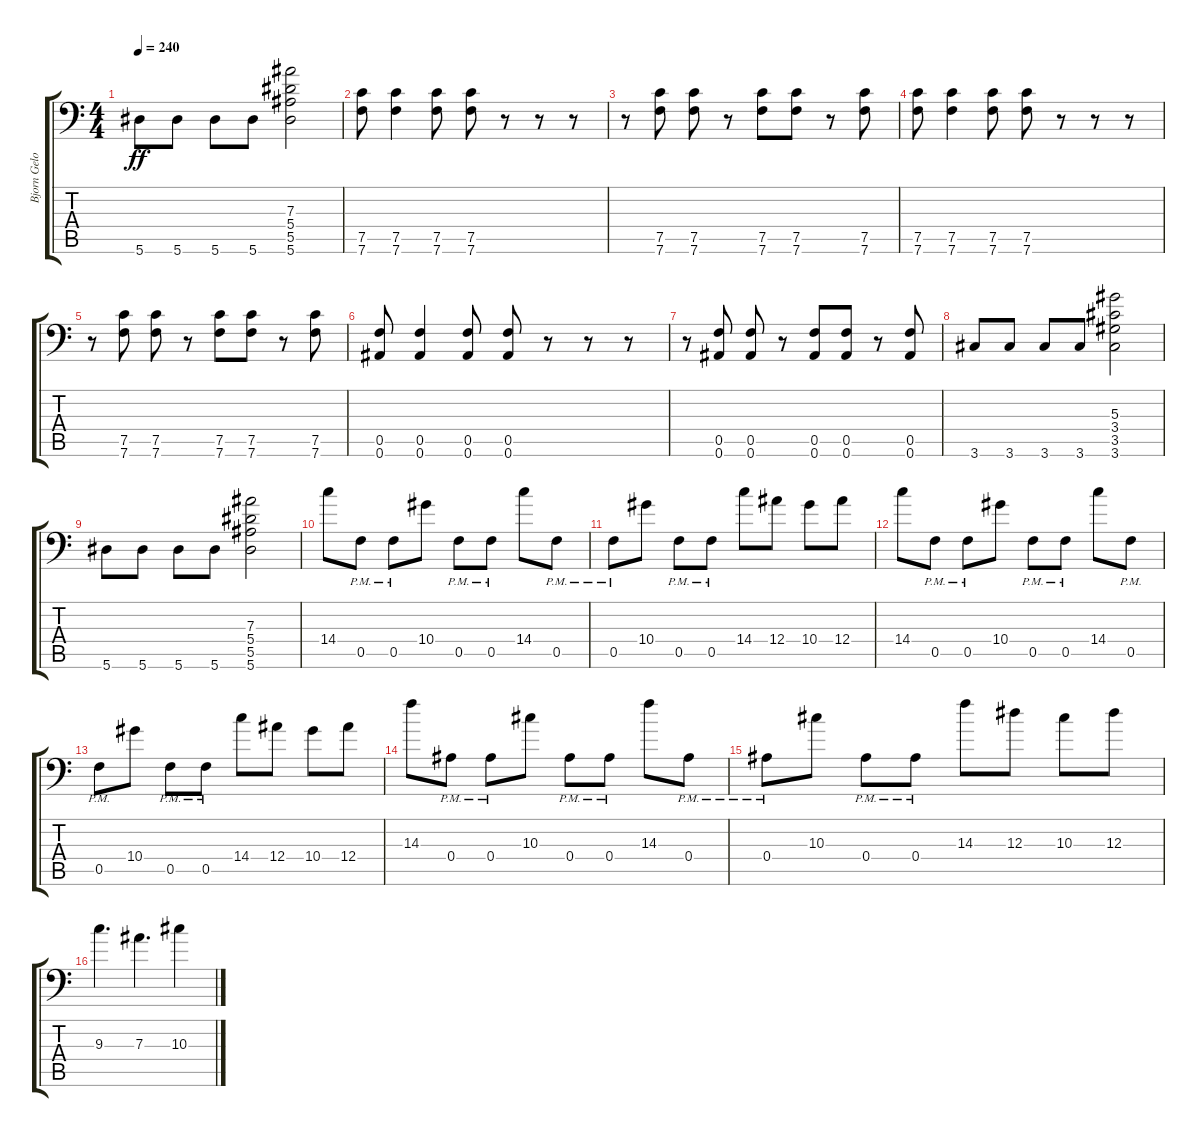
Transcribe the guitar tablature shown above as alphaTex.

\track ("Bjorn Gelotte" "Bjorn Gelo") {instrument distortionguitar}
\staff {score tabs}
\tuning (C4 G3 Eb3 Bb2 F2 Bb1) {hide}
\ts (4 4)
\tempo 240
\clef f4
\ks c
5.6.8{dy ff} 5.6.8 5.6.8 5.6.8 (7.3 5.4 5.5 5.6).2 |
(7.5 7.6).8 (7.5 7.6).4 (7.5 7.6).8 (7.5 7.6).8 r.8 r.8 r.8 |
r.8 (7.5 7.6).8 (7.5 7.6).8 r.8 (7.5 7.6).8 (7.5 7.6).8 r.8 (7.5 7.6).8 |
(7.5 7.6).8 (7.5 7.6).4 (7.5 7.6).8 (7.5 7.6).8 r.8 r.8 r.8 |
r.8 (7.5 7.6).8 (7.5 7.6).8 r.8 (7.5 7.6).8 (7.5 7.6).8 r.8 (7.5 7.6).8 |
(0.5 0.6).8 (0.5 0.6).4 (0.5 0.6).8 (0.5 0.6).8 r.8 r.8 r.8 |
r.8 (0.5 0.6).8 (0.5 0.6).8 r.8 (0.5 0.6).8 (0.5 0.6).8 r.8 (0.5 0.6).8 |
3.6.8 3.6.8 3.6.8 3.6.8 (5.3 3.4 3.5 3.6).2 |
5.6.8 5.6.8 5.6.8 5.6.8 (7.3 5.4 5.5 5.6).2 |
14.4.8 0.5{pm}.8 0.5{pm}.8 10.4.8 0.5{pm}.8 0.5{pm}.8 14.4.8 0.5{pm}.8 |
0.5{pm}.8 10.4.8 0.5{pm}.8 0.5{pm}.8 14.4.8 12.4.8 10.4.8 12.4.8 |
14.4.8 0.5{pm}.8 0.5{pm}.8 10.4.8 0.5{pm}.8 0.5{pm}.8 14.4.8 0.5{pm}.8 |
0.5{pm}.8 10.4.8 0.5{pm}.8 0.5{pm}.8 14.4.8 12.4.8 10.4.8 12.4.8 |
14.3.8 0.4{pm}.8 0.4{pm}.8 10.3.8 0.4{pm}.8 0.4{pm}.8 14.3.8 0.4{pm}.8 |
0.4{pm}.8 10.3.8 0.4{pm}.8 0.4{pm}.8 14.3.8 12.3.8 10.3.8 12.3.8 |
9.3.4{d} 7.3.4{d} 10.3.4
